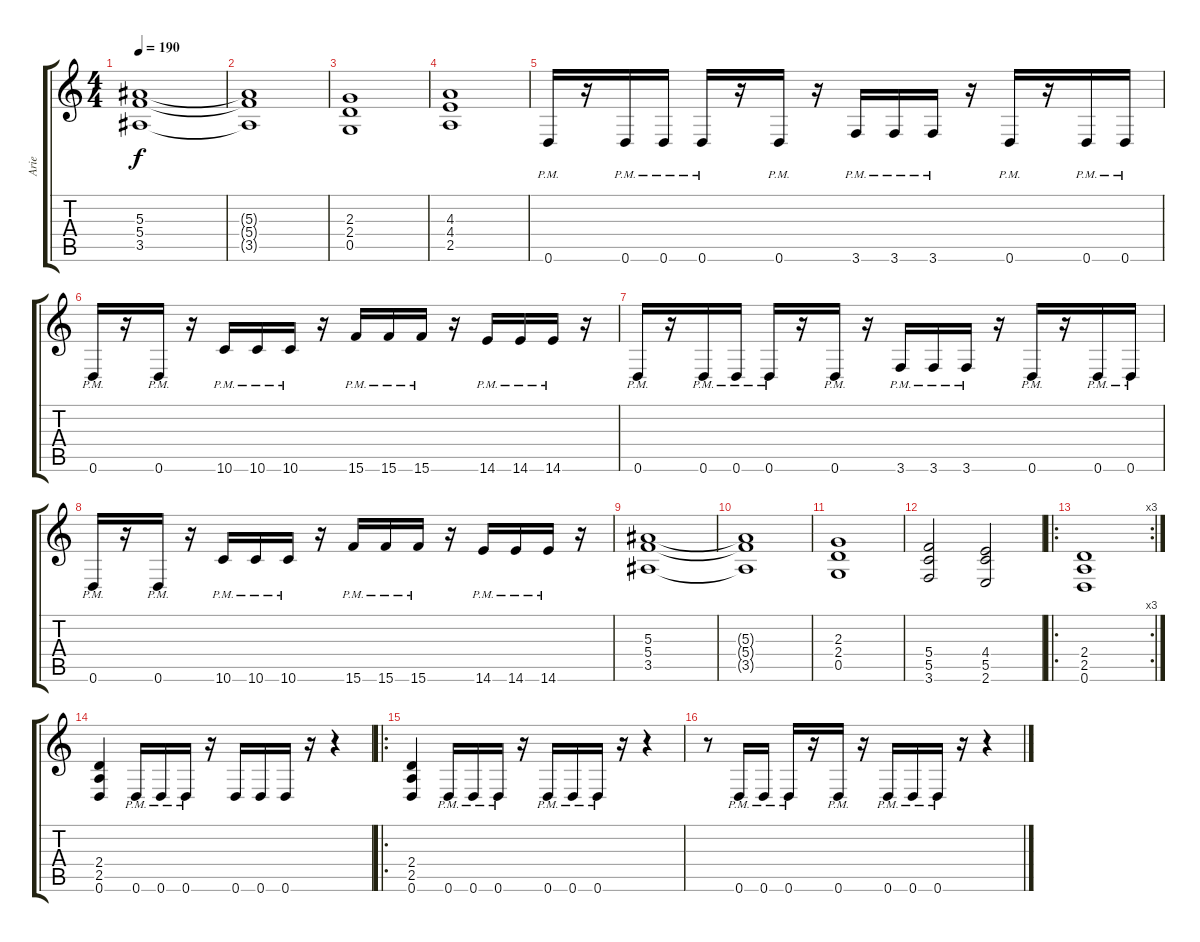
\track ("Arie" "Arie") {instrument overdrivenguitar}
\staff {score tabs}
\tuning (D4 A3 F3 C3 G2 D2) {hide}
\ts (4 4)
\tempo 190
\clef g2
\ks c
(5.3 5.4 3.5).1{dy f} |
(5.3{t} 5.4{t} 3.5{t}).1 |
(2.3 2.4 0.5).1 |
(4.3 4.4 2.5).1 |
0.6{pm}.16 r.16 0.6{pm}.16 0.6{pm}.16 0.6{pm}.16 r.16 0.6{pm}.16 r.16 3.6{pm}.16 3.6{pm}.16 3.6{pm}.16 r.16 0.6{pm}.16 r.16 0.6{pm}.16 0.6{pm}.16 |
0.6{pm}.16 r.16 0.6{pm}.16 r.16 10.6{pm}.16 10.6{pm}.16 10.6{pm}.16 r.16 15.6{pm}.16 15.6{pm}.16 15.6{pm}.16 r.16 14.6{pm}.16 14.6{pm}.16 14.6{pm}.16 r.16 |
0.6{pm}.16 r.16 0.6{pm}.16 0.6{pm}.16 0.6{pm}.16 r.16 0.6{pm}.16 r.16 3.6{pm}.16 3.6{pm}.16 3.6{pm}.16 r.16 0.6{pm}.16 r.16 0.6{pm}.16 0.6{pm}.16 |
0.6{pm}.16 r.16 0.6{pm}.16 r.16 10.6{pm}.16 10.6{pm}.16 10.6{pm}.16 r.16 15.6{pm}.16 15.6{pm}.16 15.6{pm}.16 r.16 14.6{pm}.16 14.6{pm}.16 14.6{pm}.16 r.16 |
(5.3 5.4 3.5).1 |
(5.3{t} 5.4{t} 3.5{t}).1 |
(2.3 2.4 0.5).1 |
(5.4 5.5 3.6).2 (4.4 5.5 2.6).2 |
\ro
\rc 3
(2.4 2.5 0.6).1 |
(2.4 2.5 0.6).4 0.6{pm}.16 0.6{pm}.16 0.6{pm}.16 r.16 0.6.16 0.6.16 0.6.16 r.16 r.4 |
\ro
(2.4 2.5 0.6).4 0.6{pm}.16 0.6{pm}.16 0.6{pm}.16 r.16 0.6{pm}.16 0.6{pm}.16 0.6{pm}.16 r.16 r.4 |
r.8 0.6{pm}.16 0.6{pm}.16 0.6{pm}.16 r.16 0.6{pm}.16 r.16 0.6{pm}.16 0.6{pm}.16 0.6{pm}.16 r.16 r.4
